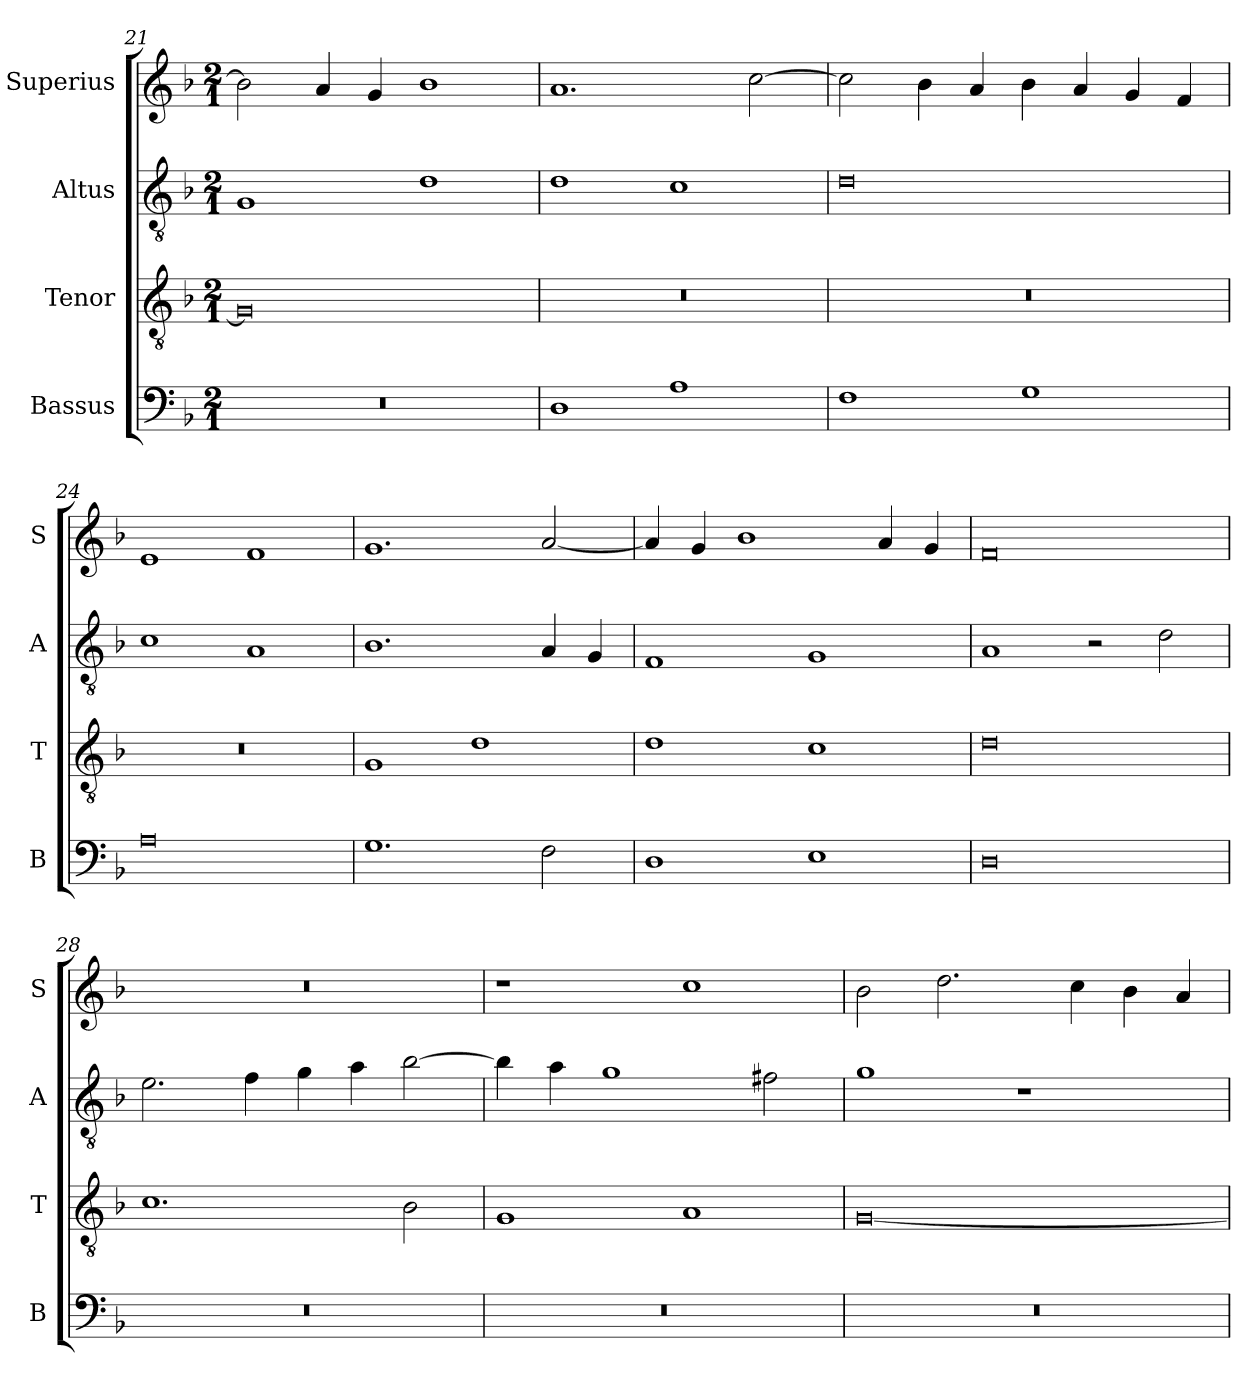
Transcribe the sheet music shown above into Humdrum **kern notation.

**kern	**kern	**kern	**kern
*part4	*part3	*part2	*part1
*staff4	*staff3	*staff2	*staff1
*I"Bassus	*I"Tenor	*I"Altus	*I"Superius
*I'B	*I'T	*I'A	*I'S
*clefF4	*clefGv2	*clefGv2	*clefG2
*k[b-]	*k[b-]	*k[b-]	*k[b-]
*M2/1	*M2/1	*M2/1	*M2/1
=21	=21	=21	=21
0r	0G]	1G	2b-\]
.	.	.	4a/
.	.	.	4g/
.	.	1d	1b-
=22	=22	=22	=22
1D	0r	1d	1.a
1A	.	1c	.
.	.	.	[2cc\
=23	=23	=23	=23
1F	0r	0d	2cc\]
.	.	.	4b-\
.	.	.	4a/
1G	.	.	4b-\
.	.	.	4a/
.	.	.	4g/
.	.	.	4f/
=24	=24	=24	=24
0A	0r	1c	1e
.	.	1A	1f
=25	=25	=25	=25
1.G	1G	1.B-	1.g
.	1d	.	.
2F\	.	4A/	[2a/
.	.	4G/	.
=26	=26	=26	=26
1D	1d	1F	4a/]
.	.	.	4g/
.	.	.	1b-
1E	1c	1G	.
.	.	.	4a/
.	.	.	4g/
=27	=27	=27	=27
0D	0d	1A	0f
.	.	2r	.
.	.	2d\	.
=28	=28	=28	=28
0r	1.c	2.e\	0r
.	.	4f\	.
.	.	4g\	.
.	.	4a\	.
.	2B-\	[2b-\	.
=29	=29	=29	=29
0r	1G	4b-\]	1r
.	.	4a\	.
.	.	1g	.
.	1A	.	1cc
.	.	2f#X\	.
=30	=30	=30	=30
0r	[0G	1g	2b-\
.	.	.	2.dd\
.	.	1r	.
.	.	.	4cc\
.	.	.	4b-\
.	.	.	4a/
=	=	=	=
*-	*-	*-	*-
